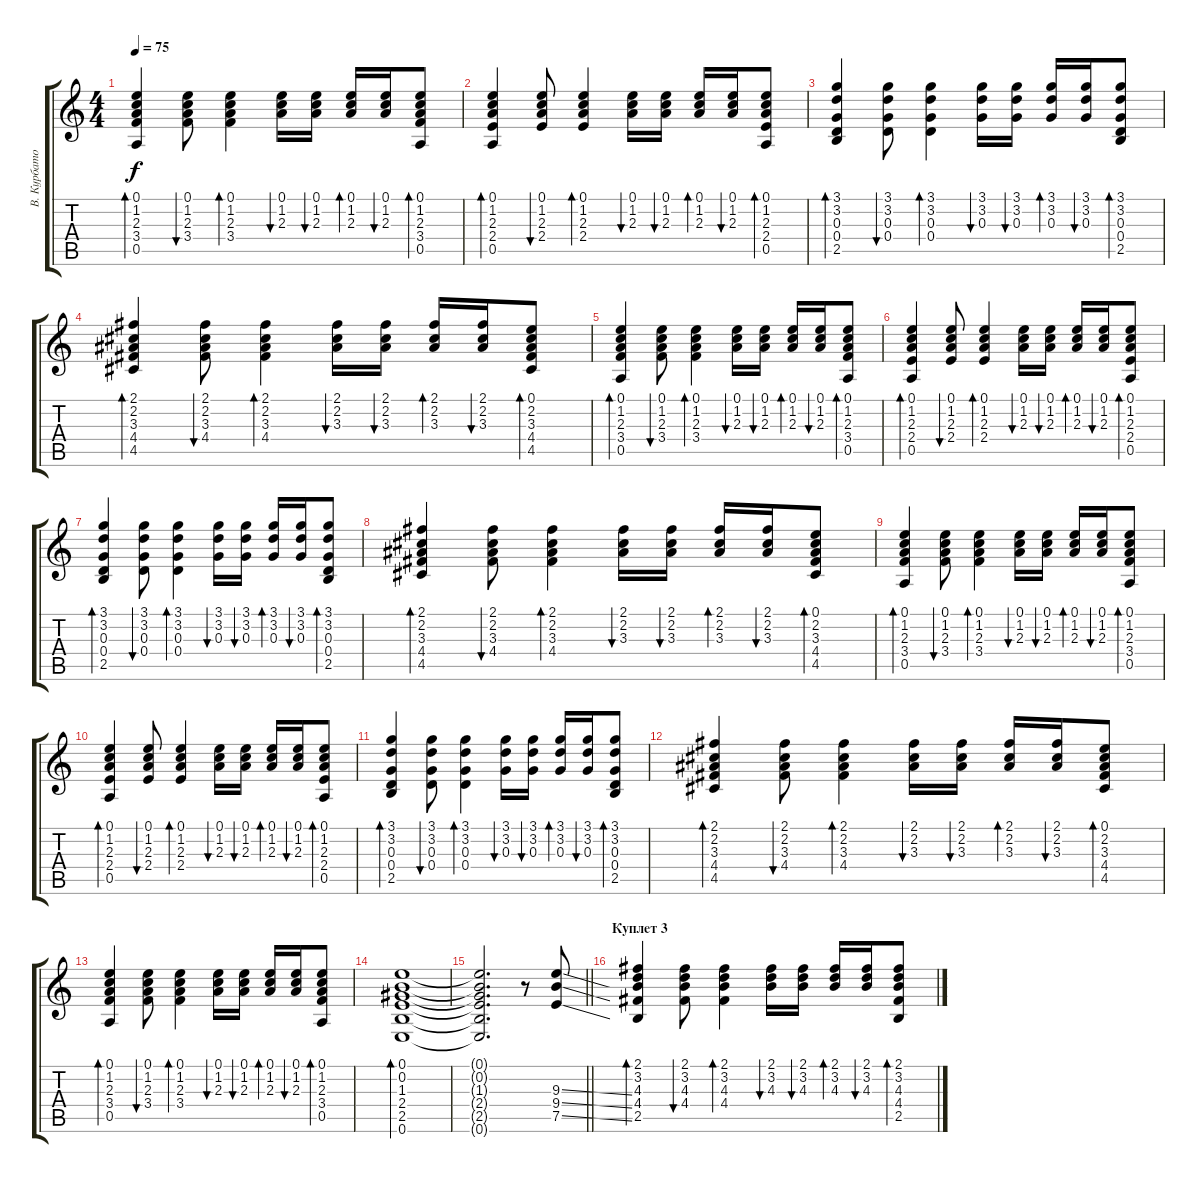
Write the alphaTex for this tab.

\track ("В. Курбатов" "В. Курбато") {instrument acousticguitarsteel}
\staff {score tabs}
\tuning (E4 B3 G3 D3 A2 E2) {hide}
\ts (4 4)
\tempo 75
\clef g2
\ks c
(0.1 1.2 2.3 3.4 0.5).4{bd 30 dy f} (0.1 1.2 2.3 3.4).8{bu 30} (0.1 1.2 2.3 3.4).4{bd 30} (0.1 1.2 2.3).16{bu 30} (0.1 1.2 2.3).16{bu 30} (0.1 1.2 2.3).16{bd 30} (0.1 1.2 2.3).16{bu 30} (0.1 1.2 2.3 3.4 0.5).8{bd 30} |
(0.1 1.2 2.3 2.4 0.5).4{bd 30} (0.1 1.2 2.3 2.4).8{bu 30} (0.1 1.2 2.3 2.4).4{bd 30} (0.1 1.2 2.3).16{bu 30} (0.1 1.2 2.3).16{bu 30} (0.1 1.2 2.3).16{bd 30} (0.1 1.2 2.3).16{bu 30} (0.1 1.2 2.3 2.4 0.5).8{bd 30} |
(3.1 3.2 0.3 0.4 2.5).4{bd 30} (3.1 3.2 0.3 0.4).8{bu 30} (3.1 3.2 0.3 0.4).4{bd 30} (3.1 3.2 0.3).16{bu 30} (3.1 3.2 0.3).16{bu 30} (3.1 3.2 0.3).16{bd 30} (3.1 3.2 0.3).16{bu 30} (3.1 3.2 0.3 0.4 2.5).8{bd 30} |
(2.1 2.2 3.3 4.4 4.5).4{bd 30} (2.1 2.2 3.3 4.4).8{bu 30} (2.1 2.2 3.3 4.4).4{bd 30} (2.1 2.2 3.3).16{bu 30} (2.1 2.2 3.3).16{bu 30} (2.1 2.2 3.3).16{bd 30} (2.1 2.2 3.3).16{bu 30} (0.1 2.2 3.3 4.4 4.5).8{bd 30} |
(0.1 1.2 2.3 3.4 0.5).4{bd 30} (0.1 1.2 2.3 3.4).8{bu 30} (0.1 1.2 2.3 3.4).4{bd 30} (0.1 1.2 2.3).16{bu 30} (0.1 1.2 2.3).16{bu 30} (0.1 1.2 2.3).16{bd 30} (0.1 1.2 2.3).16{bu 30} (0.1 1.2 2.3 3.4 0.5).8{bd 30} |
(0.1 1.2 2.3 2.4 0.5).4{bd 30} (0.1 1.2 2.3 2.4).8{bu 30} (0.1 1.2 2.3 2.4).4{bd 30} (0.1 1.2 2.3).16{bu 30} (0.1 1.2 2.3).16{bu 30} (0.1 1.2 2.3).16{bd 30} (0.1 1.2 2.3).16{bu 30} (0.1 1.2 2.3 2.4 0.5).8{bd 30} |
(3.1 3.2 0.3 0.4 2.5).4{bd 30} (3.1 3.2 0.3 0.4).8{bu 30} (3.1 3.2 0.3 0.4).4{bd 30} (3.1 3.2 0.3).16{bu 30} (3.1 3.2 0.3).16{bu 30} (3.1 3.2 0.3).16{bd 30} (3.1 3.2 0.3).16{bu 30} (3.1 3.2 0.3 0.4 2.5).8{bd 30} |
(2.1 2.2 3.3 4.4 4.5).4{bd 30} (2.1 2.2 3.3 4.4).8{bu 30} (2.1 2.2 3.3 4.4).4{bd 30} (2.1 2.2 3.3).16{bu 30} (2.1 2.2 3.3).16{bu 30} (2.1 2.2 3.3).16{bd 30} (2.1 2.2 3.3).16{bu 30} (0.1 2.2 3.3 4.4 4.5).8{bd 30} |
(0.1 1.2 2.3 3.4 0.5).4{bd 30} (0.1 1.2 2.3 3.4).8{bu 30} (0.1 1.2 2.3 3.4).4{bd 30} (0.1 1.2 2.3).16{bu 30} (0.1 1.2 2.3).16{bu 30} (0.1 1.2 2.3).16{bd 30} (0.1 1.2 2.3).16{bu 30} (0.1 1.2 2.3 3.4 0.5).8{bd 30} |
(0.1 1.2 2.3 2.4 0.5).4{bd 30} (0.1 1.2 2.3 2.4).8{bu 30} (0.1 1.2 2.3 2.4).4{bd 30} (0.1 1.2 2.3).16{bu 30} (0.1 1.2 2.3).16{bu 30} (0.1 1.2 2.3).16{bd 30} (0.1 1.2 2.3).16{bu 30} (0.1 1.2 2.3 2.4 0.5).8{bd 30} |
(3.1 3.2 0.3 0.4 2.5).4{bd 30} (3.1 3.2 0.3 0.4).8{bu 30} (3.1 3.2 0.3 0.4).4{bd 30} (3.1 3.2 0.3).16{bu 30} (3.1 3.2 0.3).16{bu 30} (3.1 3.2 0.3).16{bd 30} (3.1 3.2 0.3).16{bu 30} (3.1 3.2 0.3 0.4 2.5).8{bd 30} |
(2.1 2.2 3.3 4.4 4.5).4{bd 30} (2.1 2.2 3.3 4.4).8{bu 30} (2.1 2.2 3.3 4.4).4{bd 30} (2.1 2.2 3.3).16{bu 30} (2.1 2.2 3.3).16{bu 30} (2.1 2.2 3.3).16{bd 30} (2.1 2.2 3.3).16{bu 30} (0.1 2.2 3.3 4.4 4.5).8{bd 30} |
(0.1 1.2 2.3 3.4 0.5).4{bd 30} (0.1 1.2 2.3 3.4).8{bu 30} (0.1 1.2 2.3 3.4).4{bd 30} (0.1 1.2 2.3).16{bu 30} (0.1 1.2 2.3).16{bu 30} (0.1 1.2 2.3).16{bd 30} (0.1 1.2 2.3).16{bu 30} (0.1 1.2 2.3 3.4 0.5).8{bd 30} |
(0.1 0.2 1.3 2.4 2.5 0.6).1{bd 30} |
\barLineRight lightlight
(0.1{t} 0.2{t} 1.3{t} 2.4{t} 2.5{t} 0.6{t}).2{d} r.8 (9.3{ss} 9.4{ss} 7.5{ss}).8 |
\section ("" "Куплет 3 ")
(2.1 3.2 4.3 4.4 2.5).4{bd 30} (2.1 3.2 4.3 4.4).8{bu 30} (2.1 3.2 4.3 4.4).4{bd 30} (2.1 3.2 4.3).16{bu 30} (2.1 3.2 4.3).16{bu 30} (2.1 3.2 4.3).16{bd 30} (2.1 3.2 4.3).16{bu 30} (2.1 3.2 4.3 4.4 2.5).8{bd 30}
